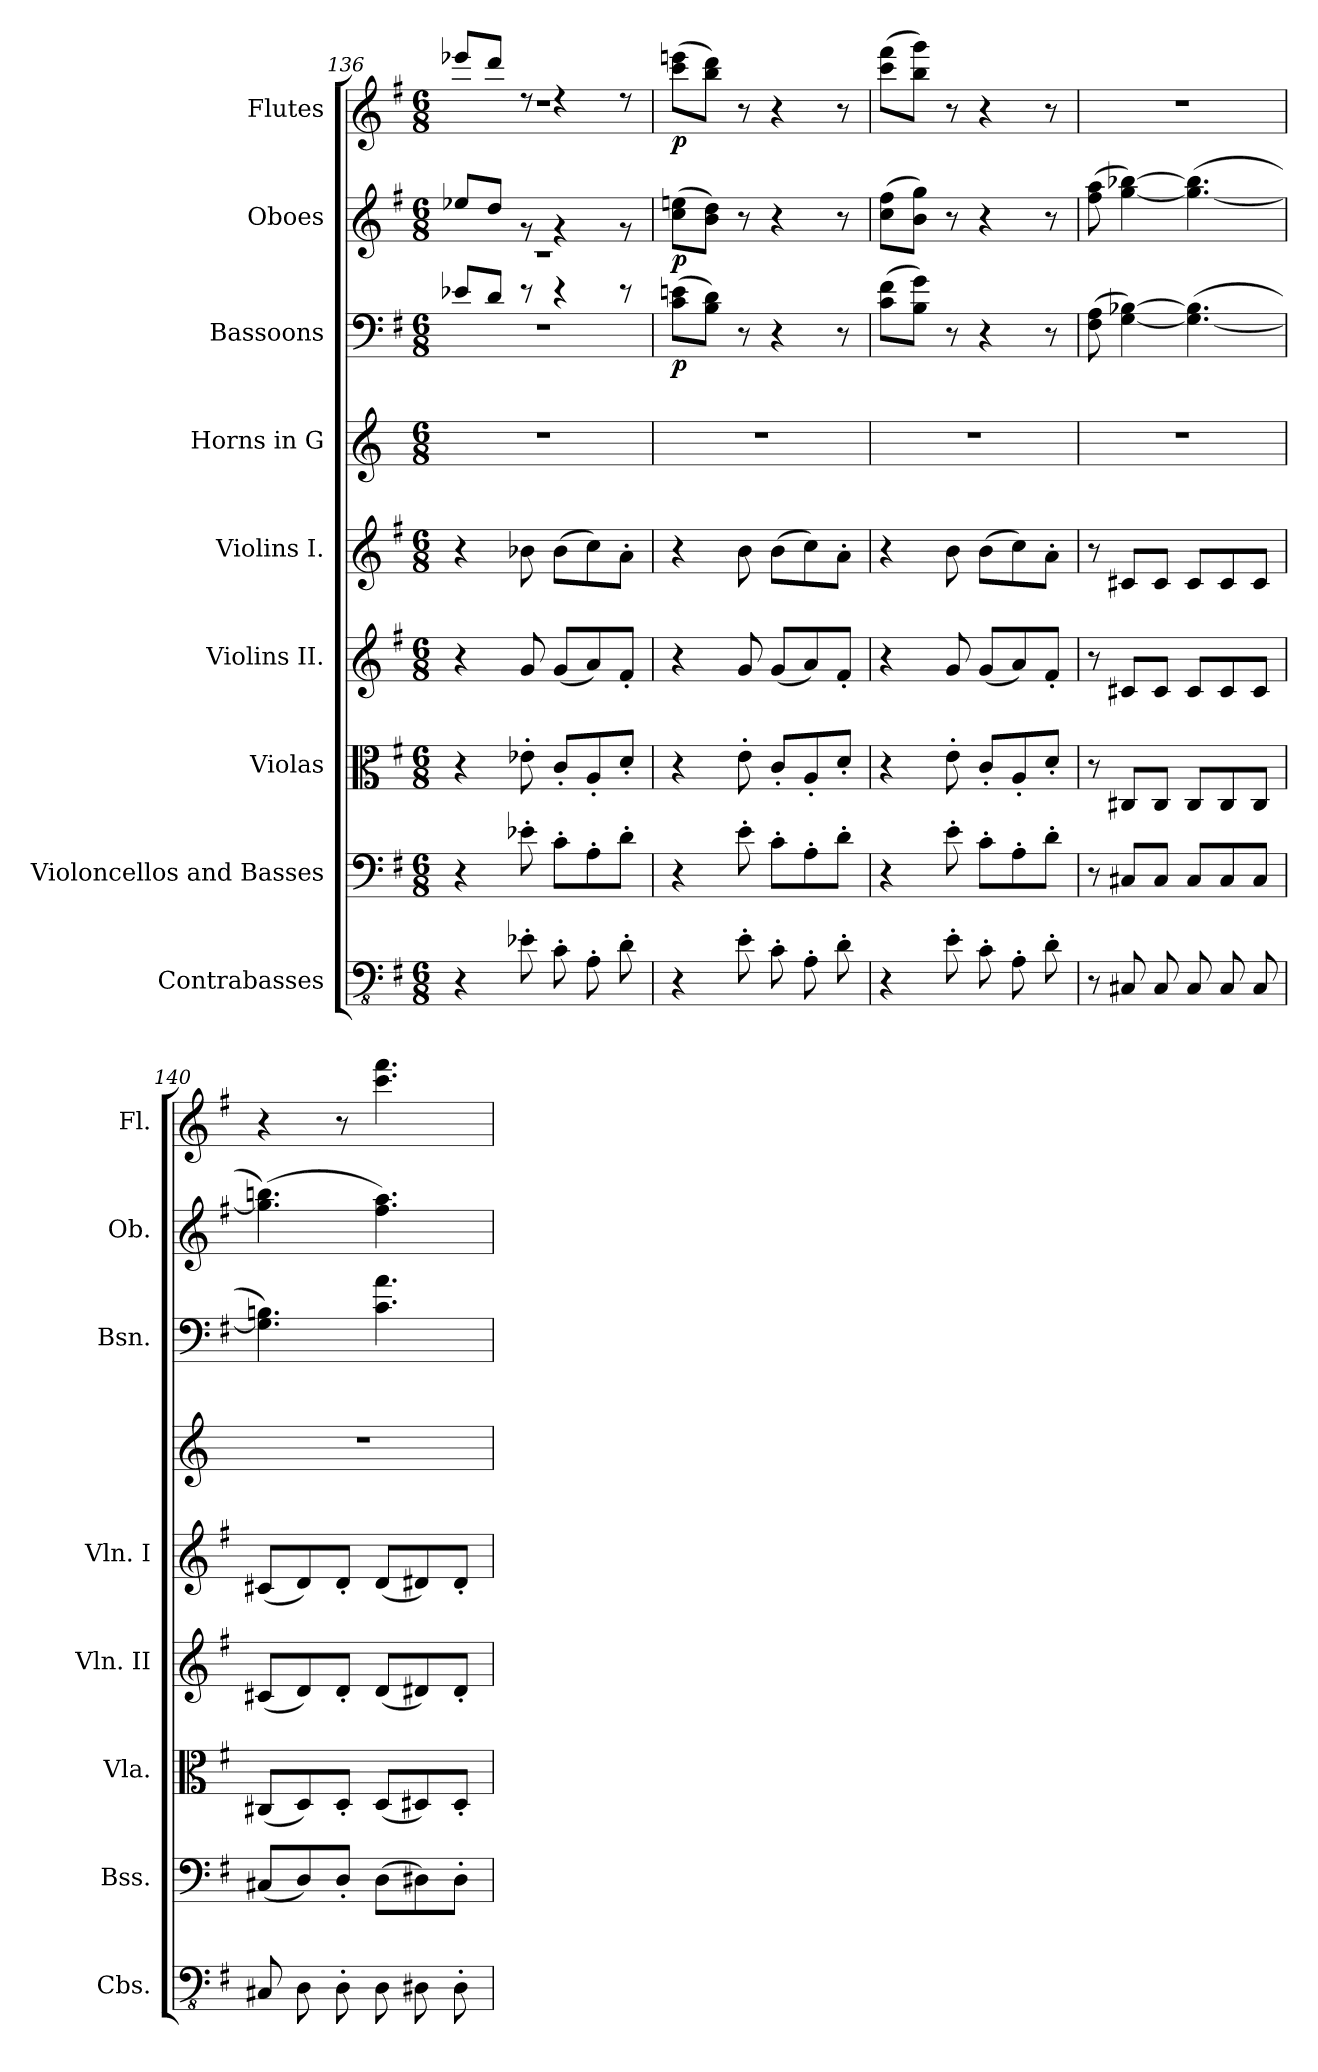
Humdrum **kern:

**kern	**kern	**kern	**kern	**kern	**kern	**kern	**dynam	**kern	**dynam	**kern	**dynam
*part9	*part8	*part7	*part6	*part5	*part4	*part3	*part3	*part2	*part2	*part1	*part1
*staff9	*staff8	*staff7	*staff6	*staff5	*staff4	*staff3	*staff3	*staff2	*staff2	*staff1	*staff1
*I"Contrabasses	*I"Violoncellos and Basses	*I"Violas	*I"Violins II.	*I"Violins I.	*I"Horns in G	*I"Bassoons	*	*I"Oboes	*	*I"Flutes	*
*I'Cbs.	*I'Bss.	*I'Vla.	*I'Vln. II	*I'Vln. I	*	*I'Bsn.	*	*I'Ob.	*	*I'Fl.	*
*clefFv4	*clefF4	*clefC3	*clefG2	*clefG2	*clefG2	*clefF4	*	*clefG2	*	*clefG2	*
*	*	*	*	*	*ITrd3c5	*	*	*	*	*	*
*k[f#]	*k[f#]	*k[f#]	*k[f#]	*k[f#]	*k[f#]	*k[f#]	*	*k[f#]	*	*k[f#]	*
*M6/8	*M6/8	*M6/8	*M6/8	*M6/8	*M6/8	*M6/8	*	*M6/8	*	*M6/8	*
=136	=136	=136	=136	=136	=136	=136	=136	=136	=136	=136	=136
*	*	*	*	*	*	*^	*	*^	*	*^	*
4r	4r	4r	4r	4r	2.r	8e-X/L	2.rF	.	8ee-X/L	2.r	.	8eee-X/L	2.rdd	.
.	.	.	.	.	.	8d/J	.	.	8dd/J	.	.	8ddd/J	.	.
8E-X'\	8e-X'\	8e-X'\	8g/	8b-X\	.	8r	.	.	8rg	.	.	8rdd	.	.
8C'\	8c'\L	8c'/L	(<8g/L	(>8b-\L	.	4r	.	.	4rg	.	.	4rdd	.	.
8AA'\	8A'\	8A'/	8a/)	8cc\)	.	.	.	.	.	.	.	.	.	.
8D'\	8d'\J	8d'/J	8f#'/J	8a'\J	.	8r	.	.	8rg	.	.	8rdd	.	.
*	*	*	*	*	*	*v	*v	*	*	*	*	*v	*v	*
*	*	*	*	*	*	*	*	*v	*v	*	*	*
=137	=137	=137	=137	=137	=137	=137	=137	=137	=137	=137	=137
!	!	!	!	!	!	!	!LO:DY:b	!	!LO:DY:b	!	!LO:DY:b
4r	4r	4r	4r	4r	2.r	(>8c\ 8en\L	p	(>8cc\ 8een\L	p	(>8ccc\ 8eeen\L	p
.	.	.	.	.	.	8B\ 8d\J)	.	8b\ 8dd\J)	.	8bb\ 8ddd\J)	.
8E'\	8e'\	8e'\	8g/	8b\	.	8r	.	8r	.	8r	.
8C'\	8c'\L	8c'/L	(<8g/L	(>8b\L	.	4r	.	4r	.	4r	.
8AA'\	8A'\	8A'/	8a/)	8cc\)	.	.	.	.	.	.	.
8D'\	8d'\J	8d'/J	8f#'/J	8a'\J	.	8r	.	8r	.	8r	.
=138	=138	=138	=138	=138	=138	=138	=138	=138	=138	=138	=138
4r	4r	4r	4r	4r	2.r	(>8c\ 8f#\L	.	(>8cc\ 8ff#\L	.	(>8ccc\ 8fff#\L	.
.	.	.	.	.	.	8B\ 8g\J)	.	8b\ 8gg\J)	.	8bb\ 8ggg\J)	.
8E'\	8e'\	8e'\	8g/	8b\	.	8r	.	8r	.	8r	.
8C'\	8c'\L	8c'/L	(<8g/L	(>8b\L	.	4r	.	4r	.	4r	.
8AA'\	8A'\	8A'/	8a/)	8cc\)	.	.	.	.	.	.	.
8D'\	8d'\J	8d'/J	8f#'/J	8a'\J	.	8r	.	8r	.	8r	.
=139	=139	=139	=139	=139	=139	=139	=139	=139	=139	=139	=139
8r	8r	8r	8r	8r	2.r	(>8F#\ 8A\	.	(>8ff#\ 8aa\	.	2.r	.
8CC#X/	8C#X/L	8C#X/L	8c#X/L	8c#X/L	.	[4G\ [4B-X\)	.	[4gg\ [4bb-X\)	.	.	.
8CC#/	8C#/J	8C#/J	8c#/J	8c#/J	.	.	.	.	.	.	.
8CC#/	8C#/L	8C#/L	8c#/L	8c#/L	.	(>4.G\_ 4.B-\]	.	(>4.gg\_ 4.bb-\]	.	.	.
8CC#/	8C#/	8C#/	8c#/	8c#/	.	.	.	.	.	.	.
8CC#/	8C#/J	8C#/J	8c#/J	8c#/J	.	.	.	.	.	.	.
=140	=140	=140	=140	=140	=140	=140	=140	=140	=140	=140	=140
8CC#X/	(<8C#X/L	(<8C#X/L	(<8c#X/L	(<8c#X/L	2.r	4.G\] 4.Bn\)	.	(>4.gg\] 4.bbn\)	.	4r	.
8DD\	8D/)	8D/)	8d/)	8d/)	.	.	.	.	.	.	.
8DD'\	8D'/J	8D'/J	8d'/J	8d'/J	.	.	.	.	.	8r	.
8DD\	(>8D\L	(<8D/L	(<8d/L	(<8d/L	.	4.c\ 4.a\	.	4.ff#\ 4.aa\)	.	4.ccc\ 4.fff#\	.
8DD#X\	8D#X\)	8D#X/)	8d#X/)	8d#X/)	.	.	.	.	.	.	.
8DD#'\	8D#'\J	8D#'/J	8d#'/J	8d#'/J	.	.	.	.	.	.	.
=	=	=	=	=	=	=	=	=	=	=	=
*-	*-	*-	*-	*-	*-	*-	*-	*-	*-	*-	*-
